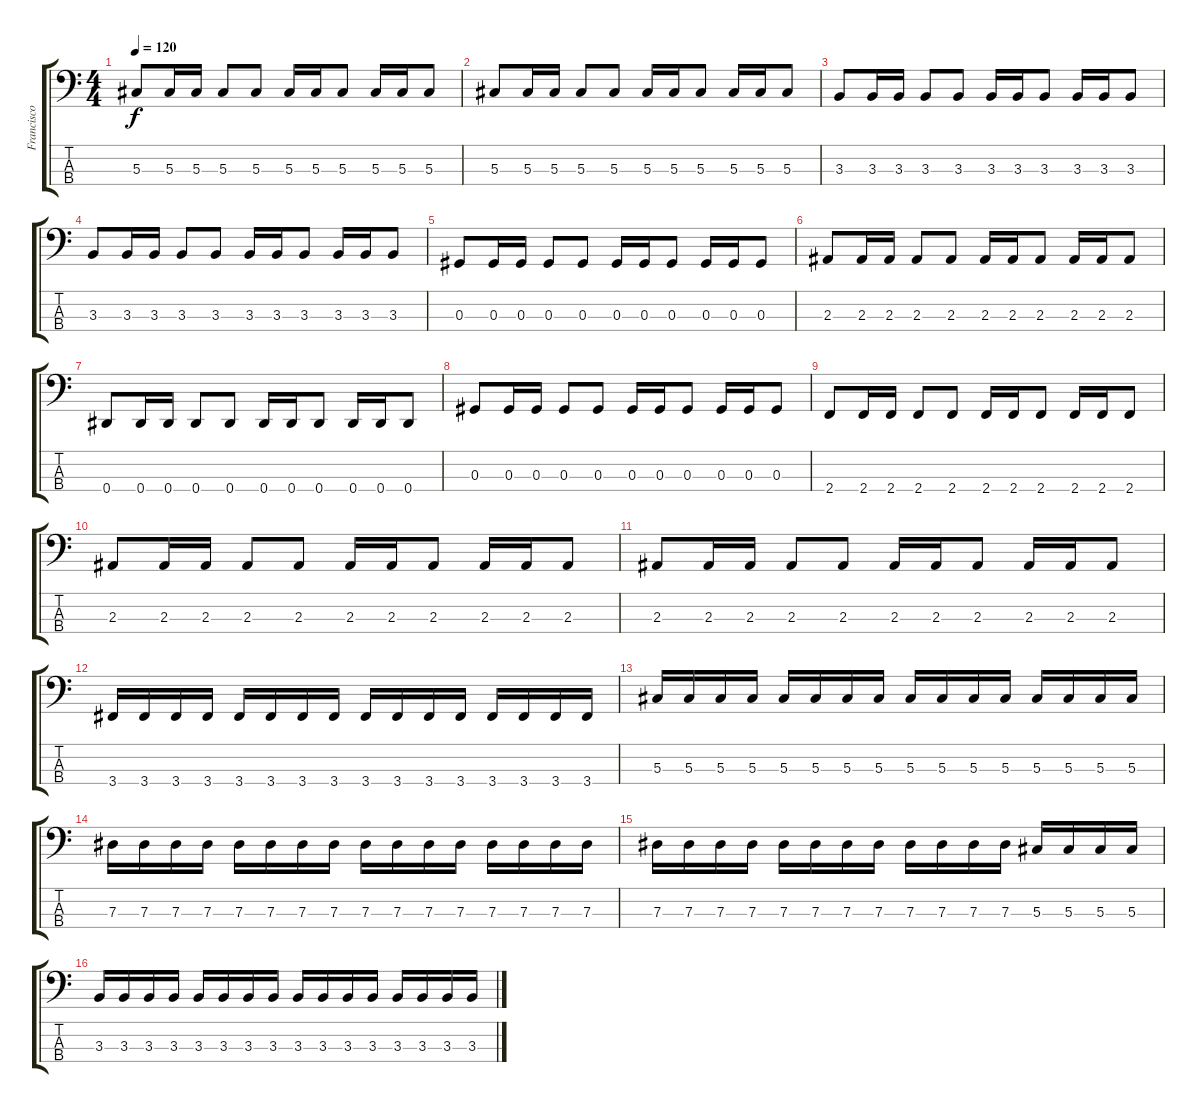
\track ("Francisco Fidalgo" "Francisco ") {instrument electricbasspick}
\staff {score tabs}
\tuning (Gb2 Db2 Ab1 Eb1) {hide}
\ts (4 4)
\tempo 120
\clef f4
\ks c
5.3.8{dy f} 5.3.16 5.3.16 5.3.8 5.3.8 5.3.16 5.3.16 5.3.8 5.3.16 5.3.16 5.3.8 |
5.3.8 5.3.16 5.3.16 5.3.8 5.3.8 5.3.16 5.3.16 5.3.8 5.3.16 5.3.16 5.3.8 |
3.3.8 3.3.16 3.3.16 3.3.8 3.3.8 3.3.16 3.3.16 3.3.8 3.3.16 3.3.16 3.3.8 |
3.3.8 3.3.16 3.3.16 3.3.8 3.3.8 3.3.16 3.3.16 3.3.8 3.3.16 3.3.16 3.3.8 |
0.3.8 0.3.16 0.3.16 0.3.8 0.3.8 0.3.16 0.3.16 0.3.8 0.3.16 0.3.16 0.3.8 |
2.3.8 2.3.16 2.3.16 2.3.8 2.3.8 2.3.16 2.3.16 2.3.8 2.3.16 2.3.16 2.3.8 |
0.4.8 0.4.16 0.4.16 0.4.8 0.4.8 0.4.16 0.4.16 0.4.8 0.4.16 0.4.16 0.4.8 |
0.3.8 0.3.16 0.3.16 0.3.8 0.3.8 0.3.16 0.3.16 0.3.8 0.3.16 0.3.16 0.3.8 |
2.4.8 2.4.16 2.4.16 2.4.8 2.4.8 2.4.16 2.4.16 2.4.8 2.4.16 2.4.16 2.4.8 |
2.3.8 2.3.16 2.3.16 2.3.8 2.3.8 2.3.16 2.3.16 2.3.8 2.3.16 2.3.16 2.3.8 |
2.3.8 2.3.16 2.3.16 2.3.8 2.3.8 2.3.16 2.3.16 2.3.8 2.3.16 2.3.16 2.3.8 |
3.4.16 3.4.16 3.4.16 3.4.16 3.4.16 3.4.16 3.4.16 3.4.16 3.4.16 3.4.16 3.4.16 3.4.16 3.4.16 3.4.16 3.4.16 3.4.16 |
5.3.16 5.3.16 5.3.16 5.3.16 5.3.16 5.3.16 5.3.16 5.3.16 5.3.16 5.3.16 5.3.16 5.3.16 5.3.16 5.3.16 5.3.16 5.3.16 |
7.3.16 7.3.16 7.3.16 7.3.16 7.3.16 7.3.16 7.3.16 7.3.16 7.3.16 7.3.16 7.3.16 7.3.16 7.3.16 7.3.16 7.3.16 7.3.16 |
7.3.16 7.3.16 7.3.16 7.3.16 7.3.16 7.3.16 7.3.16 7.3.16 7.3.16 7.3.16 7.3.16 7.3.16 5.3.16 5.3.16 5.3.16 5.3.16 |
3.3.16 3.3.16 3.3.16 3.3.16 3.3.16 3.3.16 3.3.16 3.3.16 3.3.16 3.3.16 3.3.16 3.3.16 3.3.16 3.3.16 3.3.16 3.3.16
